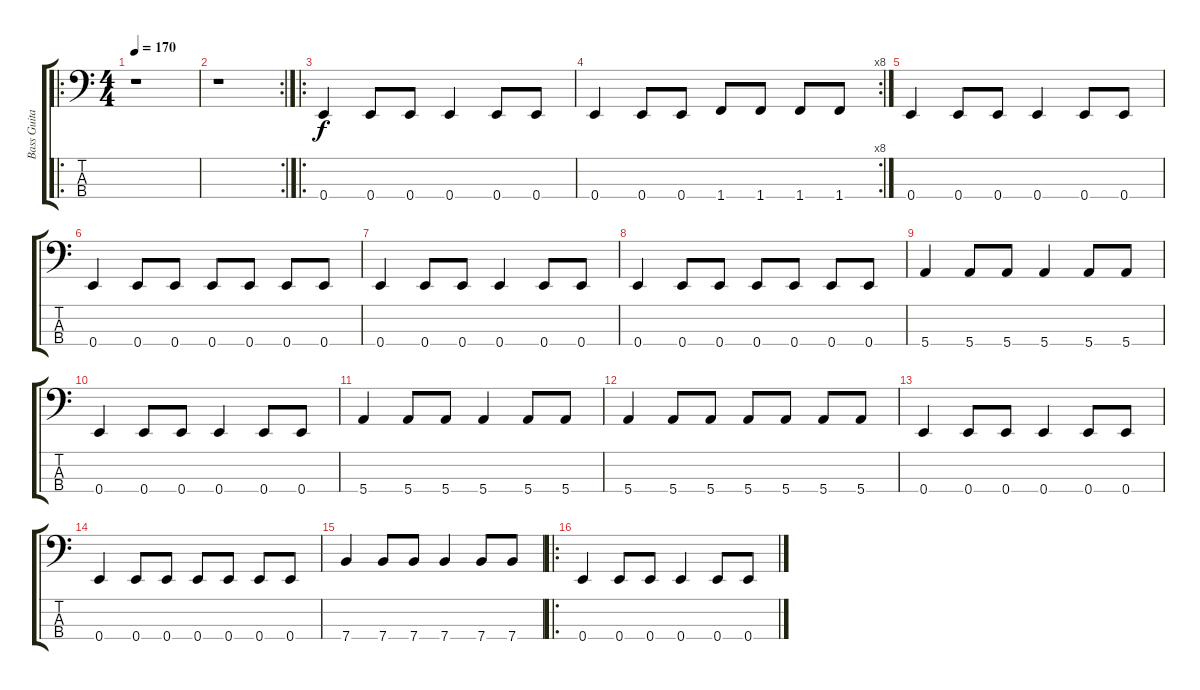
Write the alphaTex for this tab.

\track ("Bass Guitar" "Bass Guita") {instrument electricbasspick}
\staff {score tabs}
\tuning (G2 D2 A1 E1) {hide}
\ro
\ts (4 4)
\tempo 170
\clef f4
\ks c
r.1{dy f instrument electricbasspick} |
\rc 2
r.1 |
\ro
0.4.4 0.4.8 0.4.8 0.4.4 0.4.8 0.4.8 |
\rc 8
0.4.4 0.4.8 0.4.8 1.4.8 1.4.8 1.4.8 1.4.8 |
0.4.4 0.4.8 0.4.8 0.4.4 0.4.8 0.4.8 |
0.4.4 0.4.8 0.4.8 0.4.8 0.4.8 0.4.8 0.4.8 |
0.4.4 0.4.8 0.4.8 0.4.4 0.4.8 0.4.8 |
0.4.4 0.4.8 0.4.8 0.4.8 0.4.8 0.4.8 0.4.8 |
5.4.4 5.4.8 5.4.8 5.4.4 5.4.8 5.4.8 |
0.4.4 0.4.8 0.4.8 0.4.4 0.4.8 0.4.8 |
5.4.4 5.4.8 5.4.8 5.4.4 5.4.8 5.4.8 |
5.4.4 5.4.8 5.4.8 5.4.8 5.4.8 5.4.8 5.4.8 |
0.4.4 0.4.8 0.4.8 0.4.4 0.4.8 0.4.8 |
0.4.4 0.4.8 0.4.8 0.4.8 0.4.8 0.4.8 0.4.8 |
7.4.4 7.4.8 7.4.8 7.4.4 7.4.8 7.4.8 |
\ro
0.4.4 0.4.8 0.4.8 0.4.4 0.4.8 0.4.8
